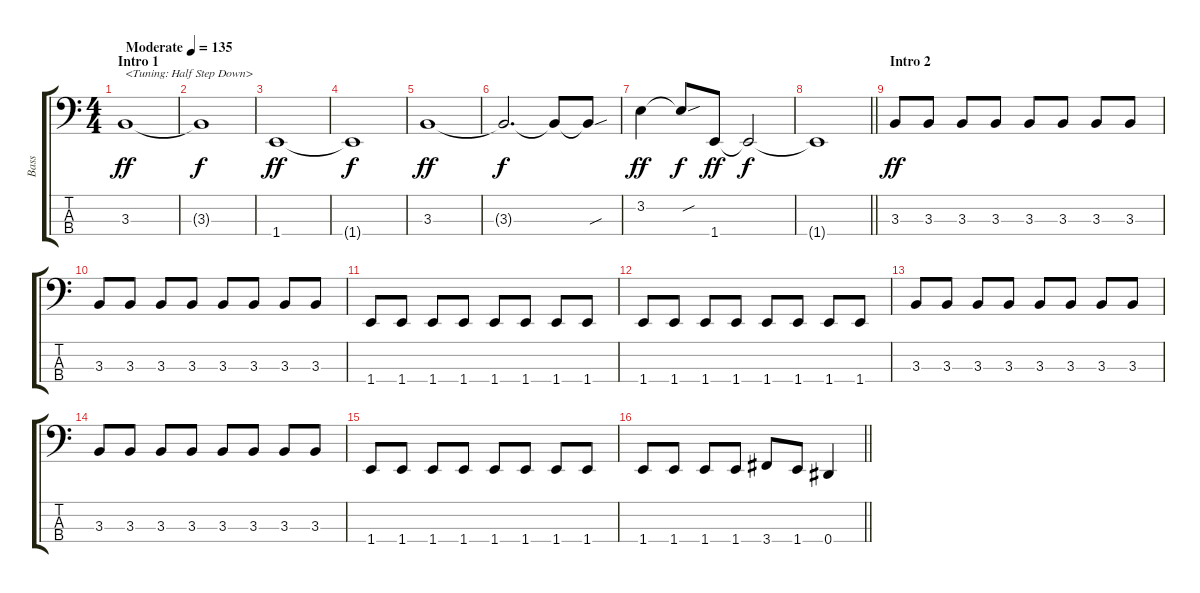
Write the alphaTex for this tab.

\track ("Bass" "Bass") {instrument electricbasspick}
\staff {score tabs}
\tuning (Gb2 Db2 Ab1 Eb1) {hide}
\ts (4 4)
\section ("" "Intro 1")
\tempo (135 "Moderate")
\clef f4
\ks c
3.3.1{txt "<Tuning: Half Step Down>" dy ff instrument electricbasspick} |
3.3{t}.1{dy f} |
1.4.1{dy ff} |
1.4{t}.1{dy f} |
3.3.1{dy ff} |
3.3{t}.2{d dy f} 3.3{t}.8 3.3{sou t}.8 |
3.2.4{dy ff} 3.2{sou t}.8{dy f} 1.4.8{dy ff} 1.4{t}.2{dy f} |
\barLineRight lightlight
1.4{t}.1 |
\section ("" "Intro 2")
3.3.8{dy ff} 3.3.8 3.3.8 3.3.8 3.3.8 3.3.8 3.3.8 3.3.8 |
3.3.8 3.3.8 3.3.8 3.3.8 3.3.8 3.3.8 3.3.8 3.3.8 |
1.4.8 1.4.8 1.4.8 1.4.8 1.4.8 1.4.8 1.4.8 1.4.8 |
1.4.8 1.4.8 1.4.8 1.4.8 1.4.8 1.4.8 1.4.8 1.4.8 |
3.3.8 3.3.8 3.3.8 3.3.8 3.3.8 3.3.8 3.3.8 3.3.8 |
3.3.8 3.3.8 3.3.8 3.3.8 3.3.8 3.3.8 3.3.8 3.3.8 |
1.4.8 1.4.8 1.4.8 1.4.8 1.4.8 1.4.8 1.4.8 1.4.8 |
\barLineRight lightlight
1.4.8 1.4.8 1.4.8 1.4.8 3.4.8 1.4.8 0.4.4
